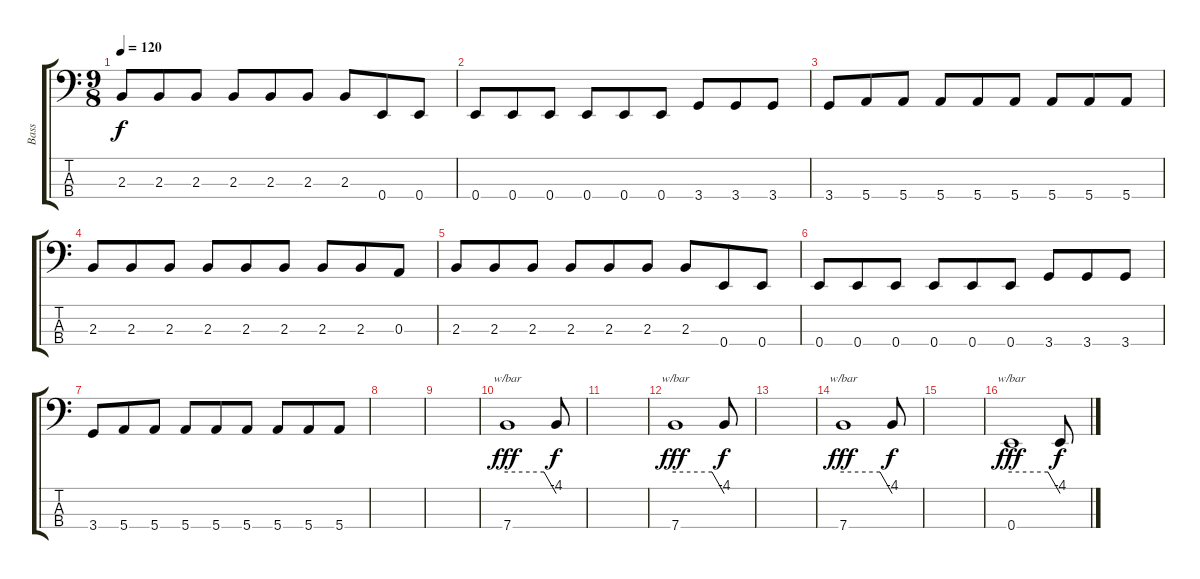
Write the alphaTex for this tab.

\track ("Bass" "Bass") {instrument electricbassfinger}
\staff {score tabs}
\tuning (G2 D2 A1 E1) {hide}
\ts (9 8)
\tempo 120
\clef f4
\ks c
2.3.8{dy f} 2.3.8 2.3.8 2.3.8 2.3.8 2.3.8 2.3.8 0.4.8 0.4.8 |
0.4.8 0.4.8 0.4.8 0.4.8 0.4.8 0.4.8 3.4.8 3.4.8 3.4.8 |
3.4.8 5.4.8 5.4.8 5.4.8 5.4.8 5.4.8 5.4.8 5.4.8 5.4.8 |
2.3.8 2.3.8 2.3.8 2.3.8 2.3.8 2.3.8 2.3.8 2.3.8 0.3.8 |
2.3.8 2.3.8 2.3.8 2.3.8 2.3.8 2.3.8 2.3.8 0.4.8 0.4.8 |
0.4.8 0.4.8 0.4.8 0.4.8 0.4.8 0.4.8 3.4.8 3.4.8 3.4.8 |
3.4.8 5.4.8 5.4.8 5.4.8 5.4.8 5.4.8 5.4.8 5.4.8 5.4.8 |
|
|
7.4.1{tbe (custom default 0 0 45 0 60 -16) dy fff} 7.4{t}.8{dy f} |
|
7.4.1{tbe (custom default 0 0 45 0 60 -16) dy fff} 7.4{t}.8{dy f} |
|
7.4.1{tbe (custom default 0 0 45 0 60 -16) dy fff} 7.4{t}.8{dy f} |
|
0.4.1{tbe (custom default 0 0 45 0 60 -16) dy fff} 0.4{t}.8{dy f}
